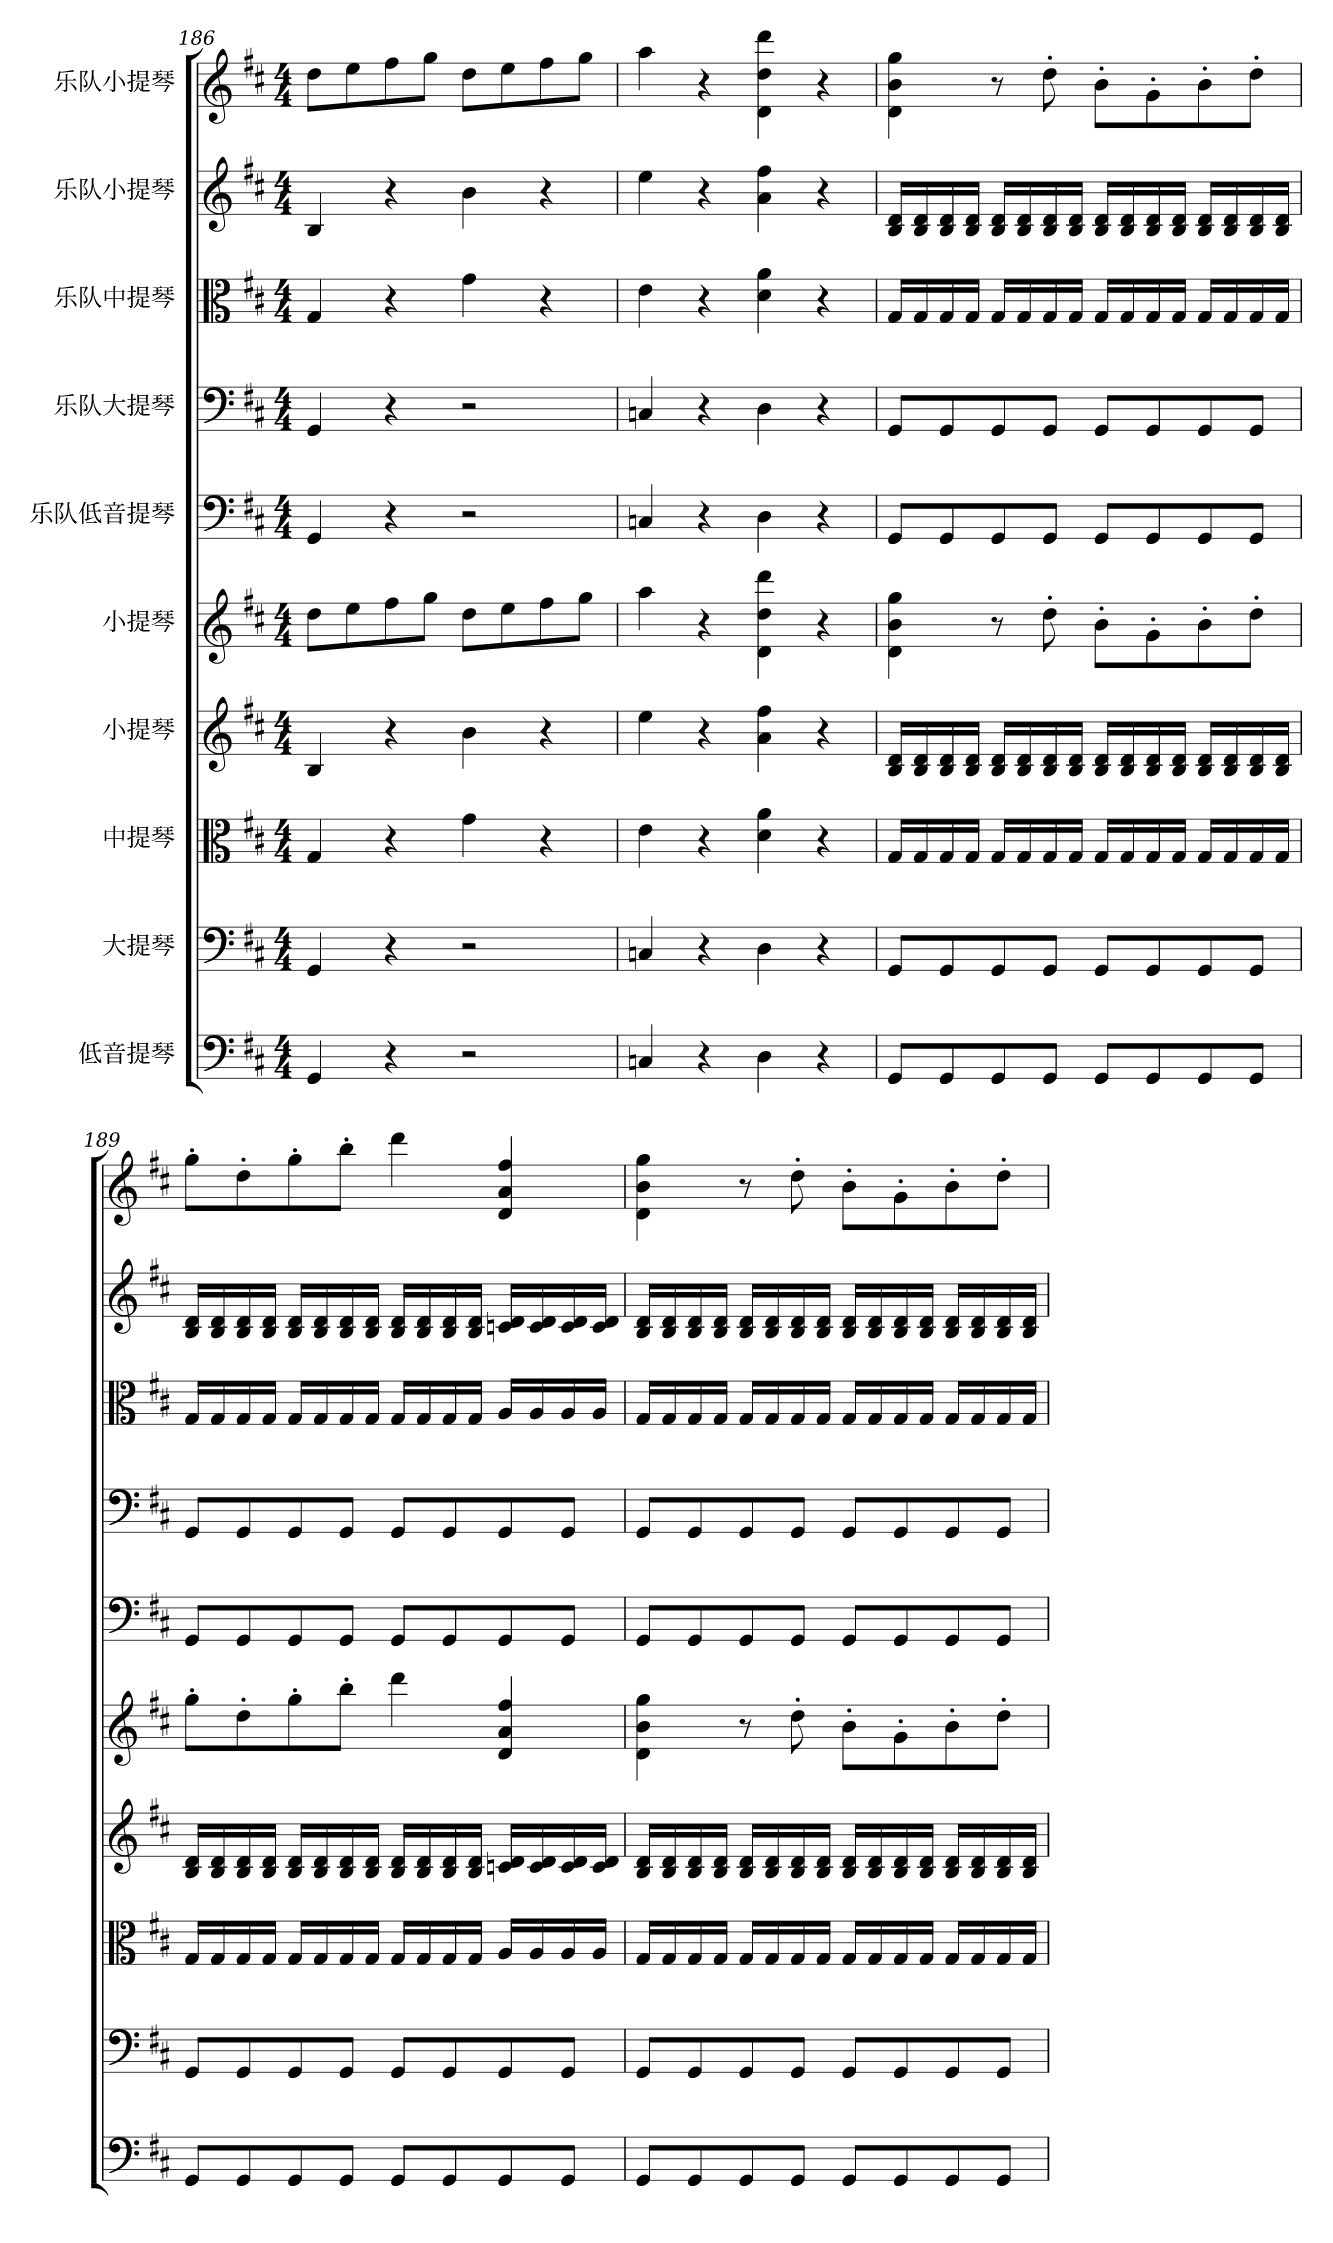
**kern	**kern	**kern	**kern	**kern	**kern	**kern	**kern	**kern	**kern
*part10	*part9	*part8	*part7	*part6	*part5	*part4	*part3	*part2	*part1
*staff10	*staff9	*staff8	*staff7	*staff6	*staff5	*staff4	*staff3	*staff2	*staff1
*I"低音提琴	*I"大提琴	*I"中提琴	*I"小提琴	*I"小提琴	*I"乐队低音提琴	*I"乐队大提琴	*I"乐队中提琴	*I"乐队小提琴	*I"乐队小提琴
!!LO:PB:g=z
*clefF4	*clefF4	*clefC3	*clefG2	*clefG2	*clefF4	*clefF4	*clefC3	*clefG2	*clefG2
*ITrd7c12	*	*	*	*	*ITrd7c12	*	*	*	*
*k[f#c#]	*k[f#c#]	*k[f#c#]	*k[f#c#]	*k[f#c#]	*k[f#c#]	*k[f#c#]	*k[f#c#]	*k[f#c#]	*k[f#c#]
*M4/4	*M4/4	*M4/4	*M4/4	*M4/4	*M4/4	*M4/4	*M4/4	*M4/4	*M4/4
=186	=186	=186	=186	=186	=186	=186	=186	=186	=186
4GGG/	4GG/	4G/	4B/	8dd\L	4GGG/	4GG/	4G/	4B/	8dd\L
.	.	.	.	8ee\	.	.	.	.	8ee\
4r	4r	4r	4r	8ff#\	4r	4r	4r	4r	8ff#\
.	.	.	.	8gg\J	.	.	.	.	8gg\J
2r	2r	4g\	4b\	8dd\L	2r	2r	4g\	4b\	8dd\L
.	.	.	.	8ee\	.	.	.	.	8ee\
.	.	4r	4r	8ff#\	.	.	4r	4r	8ff#\
.	.	.	.	8gg\J	.	.	.	.	8gg\J
=187	=187	=187	=187	=187	=187	=187	=187	=187	=187
*	*	*	*	*	*	*	*	*	*MM127
4CCn/	4Cn/	4e\	4ee\	4aa\	4CCn/	4Cn/	4e\	4ee\	4aa\
*	*	*	*	*	*	*	*	*	*MM125
4r	4r	4r	4r	4r	4r	4r	4r	4r	4r
*	*	*	*	*	*	*	*	*	*MM124
4DD\	4D\	4d\ 4a\	4a\ 4ff#\	4d\ 4dd\ 4ddd\	4DD\	4D\	4d\ 4a\	4a\ 4ff#\	4d\ 4dd\ 4ddd\
*	*	*	*	*	*	*	*	*	*MM121
4r	4r	4r	4r	4r	4r	4r	4r	4r	4r
=188	=188	=188	=188	=188	=188	=188	=188	=188	=188
*	*	*	*	*	*	*	*	*	*MM138
8GGG/L	8GG/L	16G/LL	16B/ 16d/LL	4d\ 4b\ 4gg\	8GGG/L	8GG/L	16G/LL	16B/ 16d/LL	4d\ 4b\ 4gg\
.	.	16G/	16B/ 16d/	.	.	.	16G/	16B/ 16d/	.
8GGG/	8GG/	16G/	16B/ 16d/	.	8GGG/	8GG/	16G/	16B/ 16d/	.
.	.	16G/JJ	16B/ 16d/JJ	.	.	.	16G/JJ	16B/ 16d/JJ	.
8GGG/	8GG/	16G/LL	16B/ 16d/LL	8r	8GGG/	8GG/	16G/LL	16B/ 16d/LL	8r
.	.	16G/	16B/ 16d/	.	.	.	16G/	16B/ 16d/	.
8GGG/J	8GG/J	16G/	16B/ 16d/	8dd'\	8GGG/J	8GG/J	16G/	16B/ 16d/	8dd'\
.	.	16G/JJ	16B/ 16d/JJ	.	.	.	16G/JJ	16B/ 16d/JJ	.
8GGG/L	8GG/L	16G/LL	16B/ 16d/LL	8b'\L	8GGG/L	8GG/L	16G/LL	16B/ 16d/LL	8b'\L
.	.	16G/	16B/ 16d/	.	.	.	16G/	16B/ 16d/	.
8GGG/	8GG/	16G/	16B/ 16d/	8g'\	8GGG/	8GG/	16G/	16B/ 16d/	8g'\
.	.	16G/JJ	16B/ 16d/JJ	.	.	.	16G/JJ	16B/ 16d/JJ	.
8GGG/	8GG/	16G/LL	16B/ 16d/LL	8b'\	8GGG/	8GG/	16G/LL	16B/ 16d/LL	8b'\
.	.	16G/	16B/ 16d/	.	.	.	16G/	16B/ 16d/	.
8GGG/J	8GG/J	16G/	16B/ 16d/	8dd'\J	8GGG/J	8GG/J	16G/	16B/ 16d/	8dd'\J
.	.	16G/JJ	16B/ 16d/JJ	.	.	.	16G/JJ	16B/ 16d/JJ	.
!!LO:PB:g=z
=189	=189	=189	=189	=189	=189	=189	=189	=189	=189
8GGG/L	8GG/L	16G/LL	16B/ 16d/LL	8gg'\L	8GGG/L	8GG/L	16G/LL	16B/ 16d/LL	8gg'\L
.	.	16G/	16B/ 16d/	.	.	.	16G/	16B/ 16d/	.
8GGG/	8GG/	16G/	16B/ 16d/	8dd'\	8GGG/	8GG/	16G/	16B/ 16d/	8dd'\
.	.	16G/JJ	16B/ 16d/JJ	.	.	.	16G/JJ	16B/ 16d/JJ	.
8GGG/	8GG/	16G/LL	16B/ 16d/LL	8gg'\	8GGG/	8GG/	16G/LL	16B/ 16d/LL	8gg'\
.	.	16G/	16B/ 16d/	.	.	.	16G/	16B/ 16d/	.
8GGG/J	8GG/J	16G/	16B/ 16d/	8bb'\J	8GGG/J	8GG/J	16G/	16B/ 16d/	8bb'\J
.	.	16G/JJ	16B/ 16d/JJ	.	.	.	16G/JJ	16B/ 16d/JJ	.
8GGG/L	8GG/L	16G/LL	16B/ 16d/LL	4ddd\	8GGG/L	8GG/L	16G/LL	16B/ 16d/LL	4ddd\
.	.	16G/	16B/ 16d/	.	.	.	16G/	16B/ 16d/	.
8GGG/	8GG/	16G/	16B/ 16d/	.	8GGG/	8GG/	16G/	16B/ 16d/	.
.	.	16G/JJ	16B/ 16d/JJ	.	.	.	16G/JJ	16B/ 16d/JJ	.
8GGG/	8GG/	16A/LL	16cn/ 16d/LL	4d/ 4a/ 4ff#/	8GGG/	8GG/	16A/LL	16cn/ 16d/LL	4d/ 4a/ 4ff#/
.	.	16A/	16c/ 16d/	.	.	.	16A/	16c/ 16d/	.
8GGG/J	8GG/J	16A/	16c/ 16d/	.	8GGG/J	8GG/J	16A/	16c/ 16d/	.
.	.	16A/JJ	16c/ 16d/JJ	.	.	.	16A/JJ	16c/ 16d/JJ	.
!!LO:PB:g=z
=190	=190	=190	=190	=190	=190	=190	=190	=190	=190
8GGG/L	8GG/L	16G/LL	16B/ 16d/LL	4d\ 4b\ 4gg\	8GGG/L	8GG/L	16G/LL	16B/ 16d/LL	4d\ 4b\ 4gg\
.	.	16G/	16B/ 16d/	.	.	.	16G/	16B/ 16d/	.
8GGG/	8GG/	16G/	16B/ 16d/	.	8GGG/	8GG/	16G/	16B/ 16d/	.
.	.	16G/JJ	16B/ 16d/JJ	.	.	.	16G/JJ	16B/ 16d/JJ	.
8GGG/	8GG/	16G/LL	16B/ 16d/LL	8r	8GGG/	8GG/	16G/LL	16B/ 16d/LL	8r
.	.	16G/	16B/ 16d/	.	.	.	16G/	16B/ 16d/	.
8GGG/J	8GG/J	16G/	16B/ 16d/	8dd'\	8GGG/J	8GG/J	16G/	16B/ 16d/	8dd'\
.	.	16G/JJ	16B/ 16d/JJ	.	.	.	16G/JJ	16B/ 16d/JJ	.
8GGG/L	8GG/L	16G/LL	16B/ 16d/LL	8b'\L	8GGG/L	8GG/L	16G/LL	16B/ 16d/LL	8b'\L
.	.	16G/	16B/ 16d/	.	.	.	16G/	16B/ 16d/	.
8GGG/	8GG/	16G/	16B/ 16d/	8g'\	8GGG/	8GG/	16G/	16B/ 16d/	8g'\
.	.	16G/JJ	16B/ 16d/JJ	.	.	.	16G/JJ	16B/ 16d/JJ	.
8GGG/	8GG/	16G/LL	16B/ 16d/LL	8b'\	8GGG/	8GG/	16G/LL	16B/ 16d/LL	8b'\
.	.	16G/	16B/ 16d/	.	.	.	16G/	16B/ 16d/	.
8GGG/J	8GG/J	16G/	16B/ 16d/	8dd'\J	8GGG/J	8GG/J	16G/	16B/ 16d/	8dd'\J
.	.	16G/JJ	16B/ 16d/JJ	.	.	.	16G/JJ	16B/ 16d/JJ	.
=	=	=	=	=	=	=	=	=	=
*-	*-	*-	*-	*-	*-	*-	*-	*-	*-
